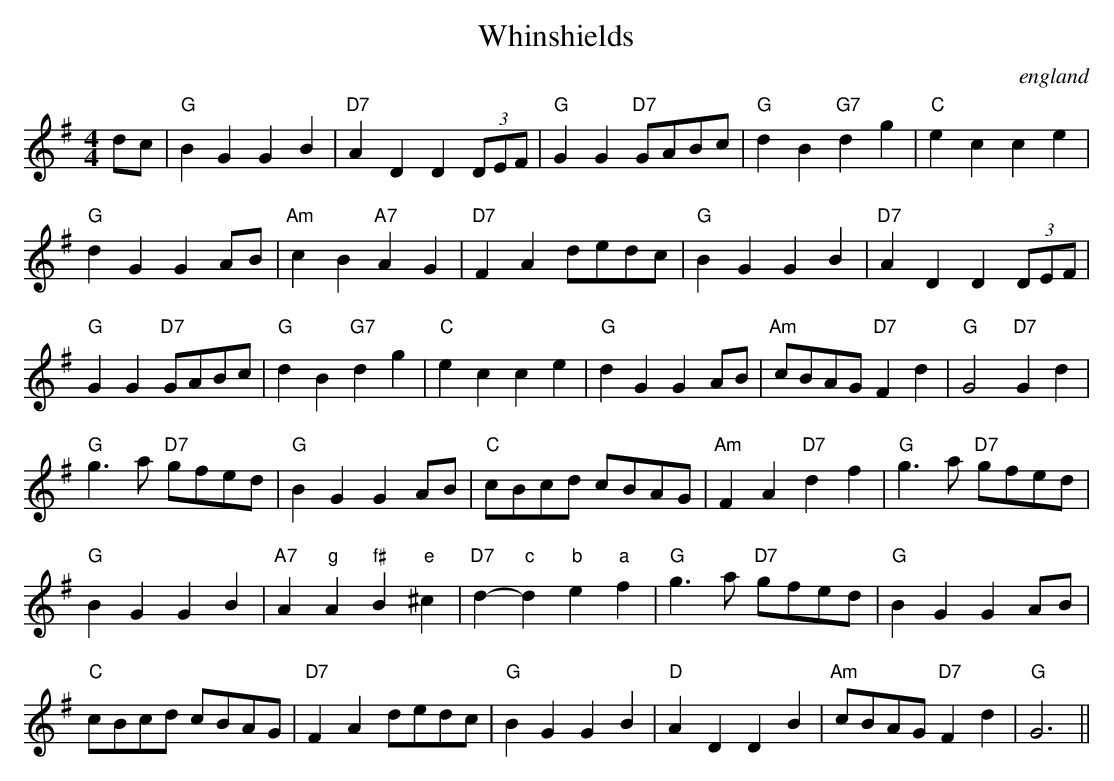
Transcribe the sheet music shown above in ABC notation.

X:1
T:Whinshields
O:england
M:4/4
L:1/4
K:G
d/2c/2|"G"BG GB|"D7"AD D(3D/2E/2F/2|"G"GG "D7"G/2A/2B/2c/2|"G"dB "G7"dg|\
"C"ec ce|
"G"dG GA/2B/2|"Am"cB "A7"AG|"D7"FA d/2e/2d/2c/2|"G"BG GB|"D7"AD D(3D/2E/2F/2|
"G"GG "D7"G/2A/2B/2c/2|"G"dB "G7"dg|"C"ec ce|"G"dG GA/2B/2|\
"Am"c/2B/2A/2G/2 "D7"Fd|"G"G2 "D7"Gd|
"G"g3/2a/2 "D7"g/2f/2e/2d/2|"G"BG GA/2B/2|"C"c/2B/2c/2d/2 c/2B/2A/2G/2|\
"Am"FA "D7"df|"G"g3/2a/2 "D7"g/2f/2e/2d/2|
"G"BG GB|"A7"A"g"A "f#"B"e"^c|"D7"d-"c"d "b"e"a"f|"G"g3/2a/2 "D7"g/2f/2e/2d/2|\
"G"BG GA/2B/2|
"C"c/2B/2c/2d/2 c/2B/2A/2G/2|"D7"FA d/2e/2d/2c/2|"G"BG GB|"D"AD DB|\
"Am"c/2B/2A/2G/2 "D7"Fd|"G"G3||
